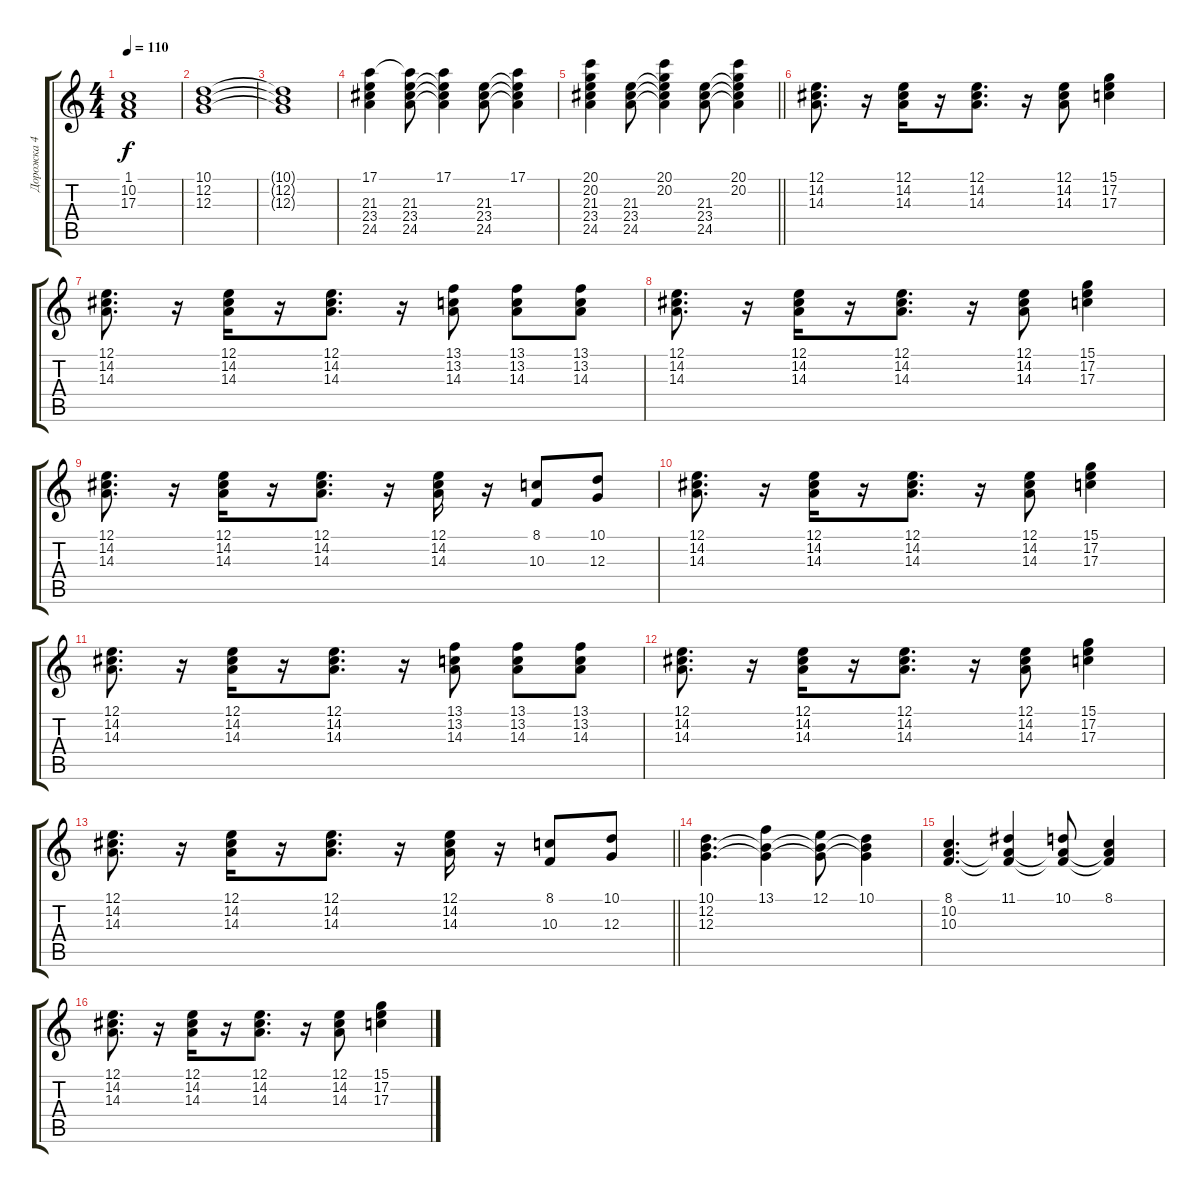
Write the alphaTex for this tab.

\track ("Дорожка 4" "Дорожка 4") {instrument rockorgan}
\staff {score tabs}
\tuning (E4 B3 G3 D3 A2 E2) {hide}
\ts (4 4)
\tempo 110
\clef g2
\ks c
(1.1{t} 10.2{t} 17.3{t}).1{dy f} |
(10.1 12.2 12.3).1 |
(10.1{t} 12.2{t} 12.3{t}).1 |
(17.1 21.3 23.4 24.5).4 (17.1{t} 21.3 23.4 24.5).8 (17.1 21.3{t} 23.4{t} 24.5{t}).4 (21.3 23.4 24.5).8 (17.1 21.3{t} 23.4{t} 24.5{t}).4 |
\barLineRight lightlight
(20.1 20.2 21.3 23.4 24.5).4 (21.3 23.4 24.5).8 (20.1 20.2 21.3{t} 23.4{t} 24.5{t}).4 (21.3 23.4 24.5).8 (20.1 20.2 21.3{t} 23.4{t} 24.5{t}).4 |
(12.1 14.2 14.3).8{d} r.16 (12.1 14.2 14.3).16 r.16 (12.1 14.2 14.3).8{d} r.16 (12.1 14.2 14.3).8 (15.1 17.2 17.3).4 |
(12.1 14.2 14.3).8{d} r.16 (12.1 14.2 14.3).16 r.16 (12.1 14.2 14.3).8{d} r.16 (13.1 13.2 14.3).8 (13.1 13.2 14.3).8 (13.1 13.2 14.3).8 |
(12.1 14.2 14.3).8{d} r.16 (12.1 14.2 14.3).16 r.16 (12.1 14.2 14.3).8{d} r.16 (12.1 14.2 14.3).8 (15.1 17.2 17.3).4 |
(12.1 14.2 14.3).8{d} r.16 (12.1 14.2 14.3).16 r.16 (12.1 14.2 14.3).8{d} r.16 (12.1 14.2 14.3).16 r.16 (8.1 10.3).8 (10.1 12.3).8 |
(12.1 14.2 14.3).8{d} r.16 (12.1 14.2 14.3).16 r.16 (12.1 14.2 14.3).8{d} r.16 (12.1 14.2 14.3).8 (15.1 17.2 17.3).4 |
(12.1 14.2 14.3).8{d} r.16 (12.1 14.2 14.3).16 r.16 (12.1 14.2 14.3).8{d} r.16 (13.1 13.2 14.3).8 (13.1 13.2 14.3).8 (13.1 13.2 14.3).8 |
(12.1 14.2 14.3).8{d} r.16 (12.1 14.2 14.3).16 r.16 (12.1 14.2 14.3).8{d} r.16 (12.1 14.2 14.3).8 (15.1 17.2 17.3).4 |
\barLineRight lightlight
(12.1 14.2 14.3).8{d} r.16 (12.1 14.2 14.3).16 r.16 (12.1 14.2 14.3).8{d} r.16 (12.1 14.2 14.3).16 r.16 (8.1 10.3).8 (10.1 12.3).8 |
(10.1 12.2 12.3).4{d} (13.1 12.2{t} 12.3{t}).4 (12.1 12.2{t} 12.3{t}).8 (10.1 12.2{t} 12.3{t}).4 |
(8.1 10.2 10.3).4{d} (11.1 10.2{t} 10.3{t}).4 (10.1 10.2{t} 10.3{t}).8 (8.1 10.2{t} 10.3{t}).4 |
(12.1 14.2 14.3).8{d} r.16 (12.1 14.2 14.3).16 r.16 (12.1 14.2 14.3).8{d} r.16 (12.1 14.2 14.3).8 (15.1 17.2 17.3).4
